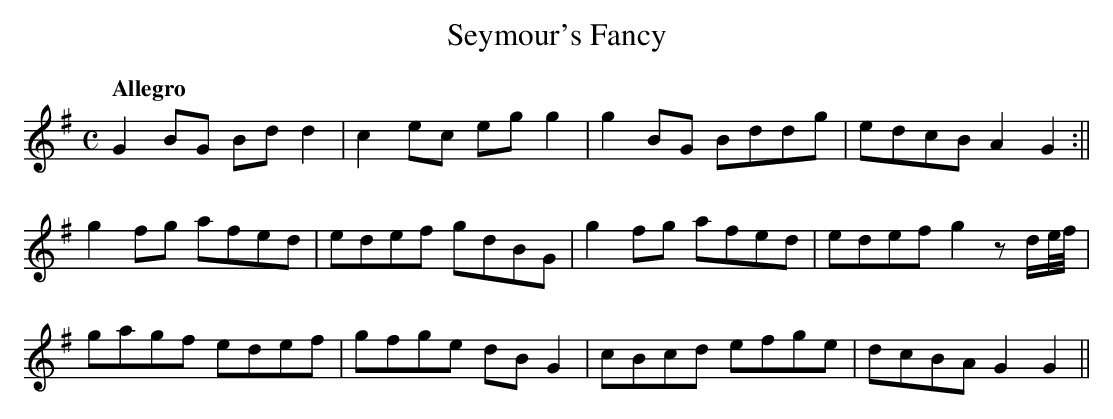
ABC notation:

X:1
T:Seymour's Fancy
M:C
L:1/8
Q:"Allegro"
K:G
G2 BG Bdd2|c2 ec eg g2|g2 BG Bddg|edcB A2G2:||
g2 fg afed|edef gdBG|g2 fg afed|edef g2 z d/e/4f/4|
gagf edef|gfge dB G2|cBcd efge|dcBA G2G2||
